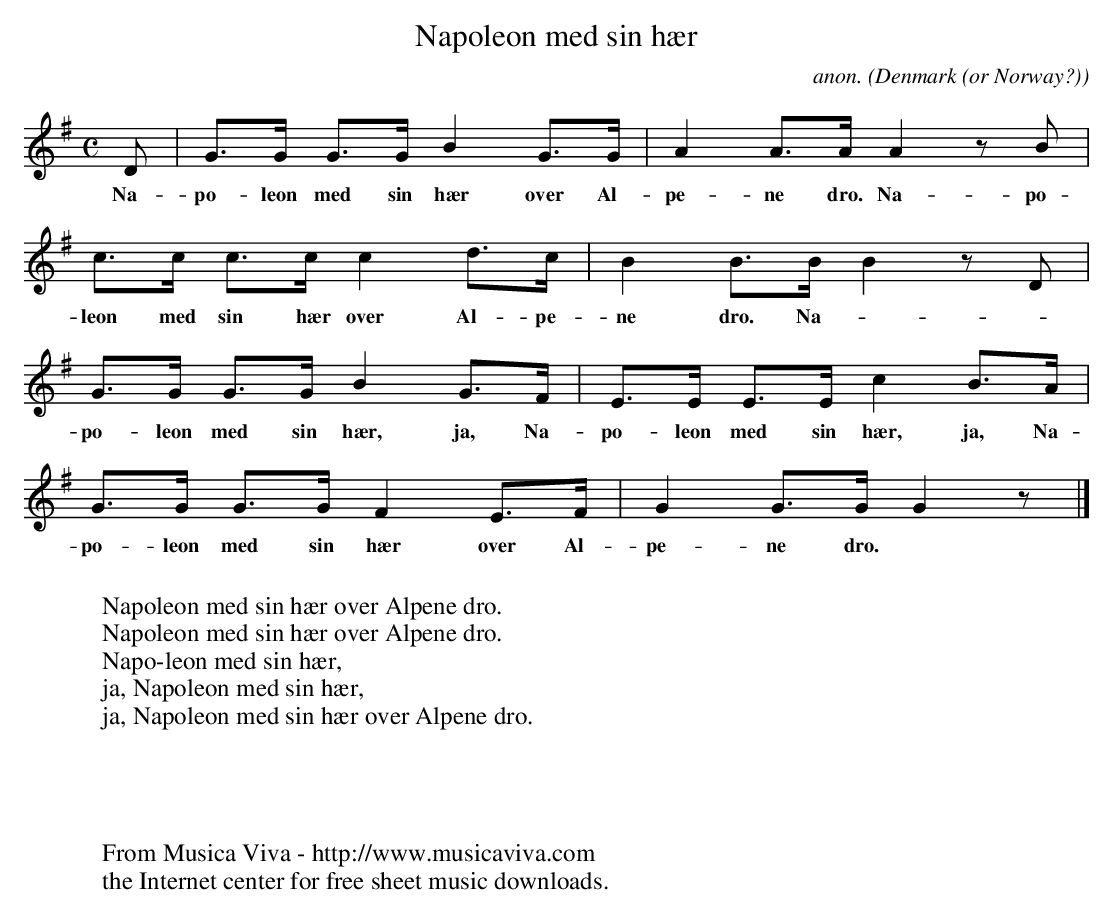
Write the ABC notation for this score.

X:1
T:Napoleon med sin h\aer
C:anon.
O:Denmark (or Norway?)
M:C
L:1/8
K:G
D|G>G G>G B2 G>G|A2 A>A A2 z B|c>c c>c c2 d>c|B2 B>B B2 z D|
w:Na-po-leon med sin h\aer over Al-pe-ne dro. Na-po-leon med sin h\aer over Al-pe-ne dro. Na-
G>G G>G B2 G>F|E>E E>E c2 B>A|G>G G>G F2 E>F|G2 G>G G2 z|]
w:po-leon med sin h\aer, ja, Na-po-leon med sin h\aer, ja, Na-po-leon med sin h\aer over Al-pe-ne dro.
W:
W:Napoleon med sin h\aer over Alpene dro.
W:Napoleon med sin h\aer over Alpene dro.
W:  Napo-leon med sin h\aer,
W:  ja, Napoleon med sin h\aer,
W:ja, Napoleon med sin h\aer over Alpene dro.
W:
W:
W:
W:
W:  From Musica Viva - http://www.musicaviva.com
W:  the Internet center for free sheet music downloads.
